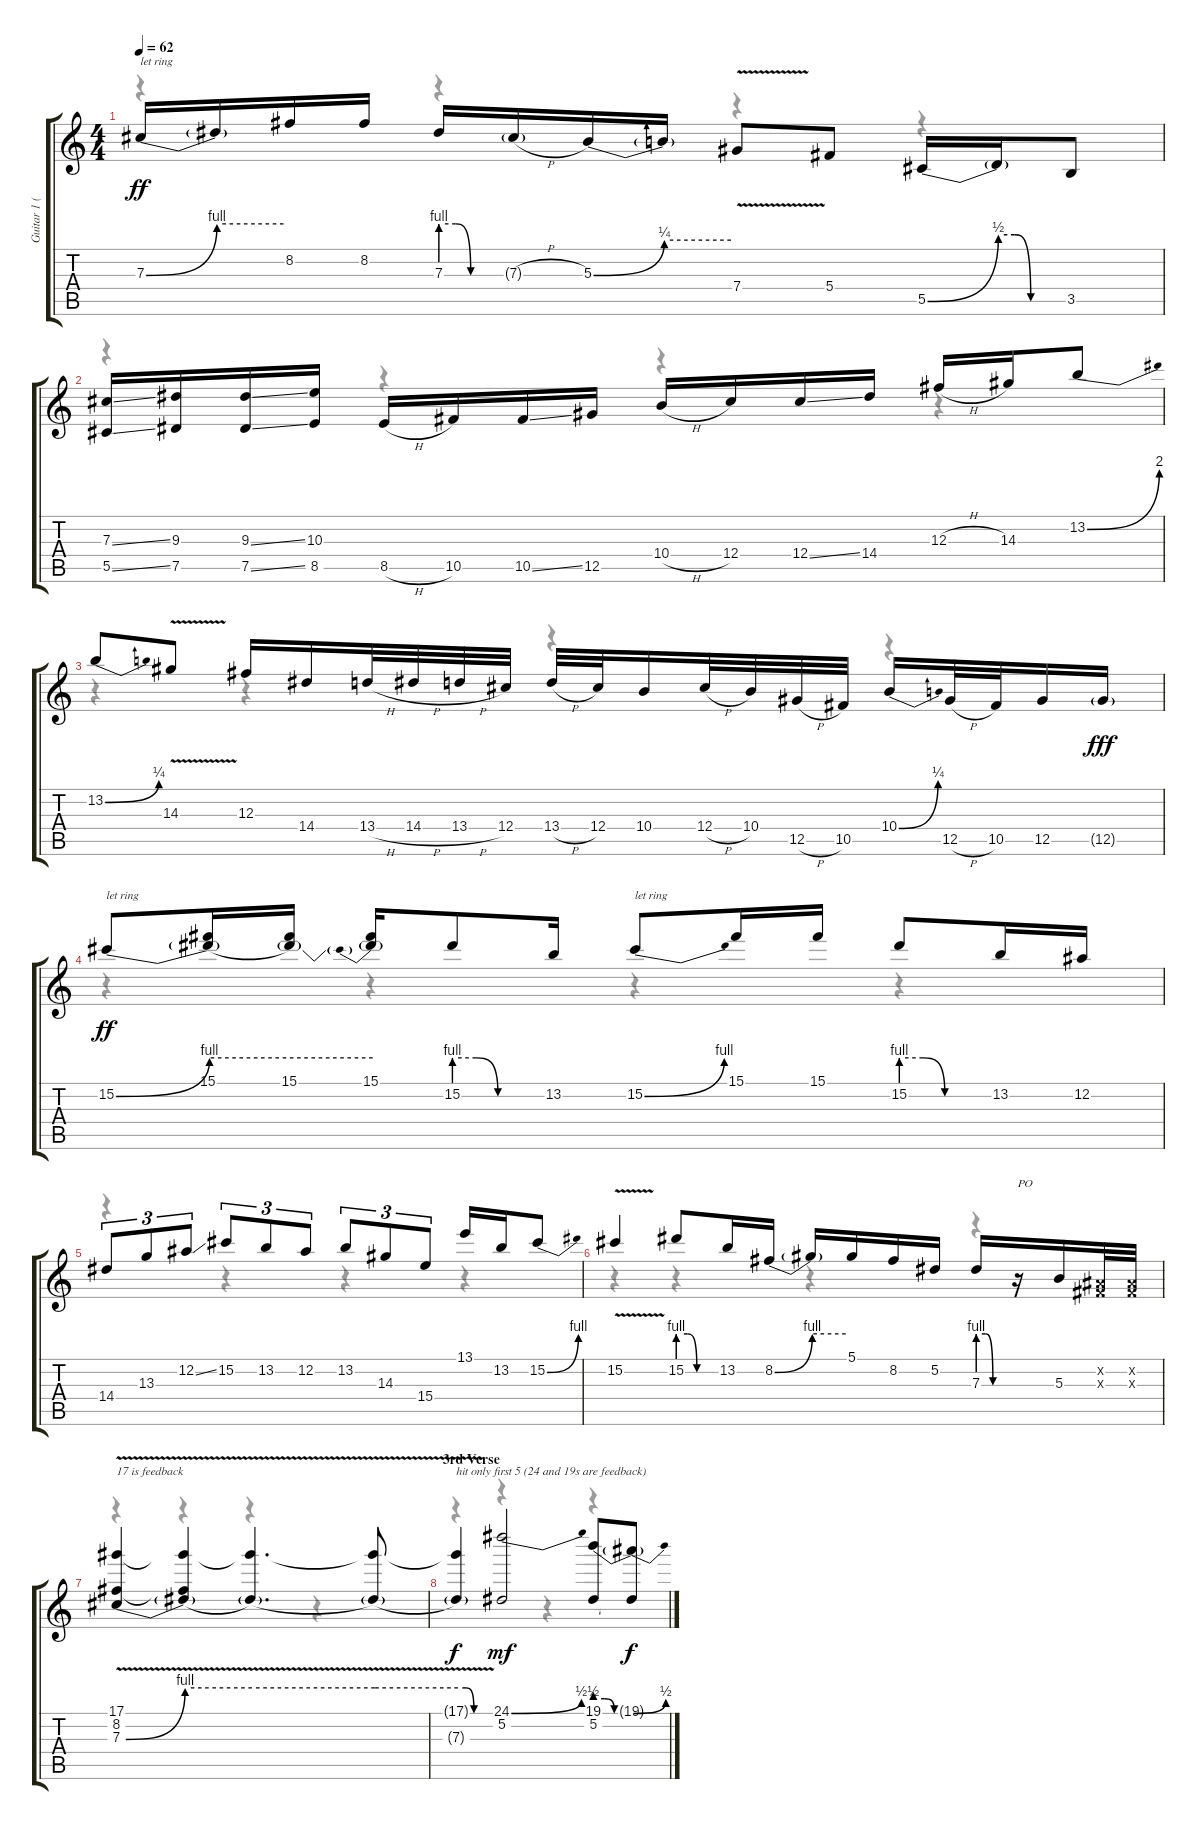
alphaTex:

\track ("Guitar 1 (Slash)" "Guitar 1 (") {instrument distortionguitar}
\staff {score tabs}
\tuning (Eb4 Bb3 Gb3 Db3 Ab2 Eb2) {hide}
\voice
\ts (4 4)
\tempo 62
\clef g2
\ks c
7.3{be (bend 0 0 60 4)}.16{txt "let ring" dy ff} 7.3{be (hold 0 4 60 4) t}.16 8.2.16 8.2.16 7.3{be (custom 0 4 15 4 30 0 60 0)}.16 7.3{h g}.16 5.3{be (bend 0 0 60 1)}.16 5.3{be (hold 0 1 60 1) t}.16 7.4{v}.8 5.4.8 5.5{be (bend 0 0 60 2)}.16 5.5{be (custom 0 2 15 2 30 0 60 0) t}.16 3.5.8 |
(7.3{ss} 5.5{ss}).16 (9.3 7.5).16 (9.3{ss} 7.5{ss}).16 (10.3 8.5).16 8.5{h}.16 10.5.16 10.5{ss}.16 12.5.16 10.4{h}.16 12.4.16 12.4{ss}.16 14.4.16 12.3{h}.16 14.3.16 13.2{be (bend 0 0 60 8)}.8 |
13.2{be (bend 0 0 60 1)}.8 14.3{v}.8 12.3.16 14.4.16 13.4{h}.32 14.4{h}.32 13.4{h}.32 12.4.32 13.4{h}.32 12.4.32 10.4.16 12.4{h}.32 10.4.32 12.5{h}.32 10.5.32 10.4{be (bend 0 0 60 1)}.16 12.5{h}.32 10.5.32 12.5.16 12.5{g}.16{dy fff} |
15.2{be (bend 0 0 60 4)}.8{txt "let ring" dy ff} (15.1 15.2{be (hold 0 4 60 4) t}).16 (15.1 15.2{t}).16 (15.1 15.2{be (prebend 0 4 60 4) t}).16 15.2{be (custom 0 4 15 4 30 0 60 0)}.8 13.2.16 15.2{be (bend 0 0 60 4)}.8{txt "let ring"} 15.1.16 15.1.16 15.2{be (custom 0 4 15 4 30 0 60 0)}.8 13.2.16 12.2.16 |
14.4.8{tu (3 2)} 13.3.8{tu (3 2)} 12.2{ss}.8{tu (3 2)} 15.2.8{tu (3 2)} 13.2.8{tu (3 2)} 12.2.8{tu (3 2)} 13.2.8{tu (3 2)} 14.3.8{tu (3 2)} 15.4.8{tu (3 2)} 13.1.16 13.2.16 15.2{be (bend 0 0 60 4)}.8 |
15.2{v}.4 15.2{be (custom 0 4 15 4 30 0 60 0)}.8 13.2.16 8.2{be (bend 0 0 60 4)}.16 8.2{be (hold 0 4 60 4) t}.16 5.1.16 8.2.16 5.2.16 7.3{be (custom 0 4 15 4 30 0 60 0)}.16 r.16{txt "PO"} 5.3.16 (0.2{x} 0.3{x}).32 (0.2{x} 0.3{x}).32 |
(17.1{v} 8.2{v} 7.3{be (bend 0 0 60 4)}).4{txt "17 is feedback"} (17.1{v t} 8.2{v t} 7.3{be (hold 0 4 60 4) t}).4 (17.1{v t} 7.3{be (hold 0 4 60 4) t}).4{d} (17.1{v t} 7.3{be (hold 0 4 60 4) t}).8 |
\section ("" "3rd Verse")
(17.1{v t} 7.3{be (custom 0 4 15 4 30 0 60 0) t}).4{txt "hit only first 5 (24 and 19s are feedback)" dy f} (24.1{be (bend 0 0 60 2)} 5.2).2{dy mf} (19.1{be (custom 0 2 15 2 30 0 60 0)} 5.2).8 (19.1{be (bend 0 0 60 2) t} 5.2{t}).8{dy f}
\voice
\clef g2
\ottava regular
\simile none
\ks c
r.4{dy f} r.4 r.4 r.4 |
r.4 r.4 r.4 r.4 |
r.4 r.4 r.4 r.4 |
r.4 r.4 r.4 r.4 |
r.4 r.4 r.4 r.4 |
r.4 r.4 r.4 r.4 |
r.4 r.4 r.4 r.4 |
r.4 r.4 r.4 r.4
